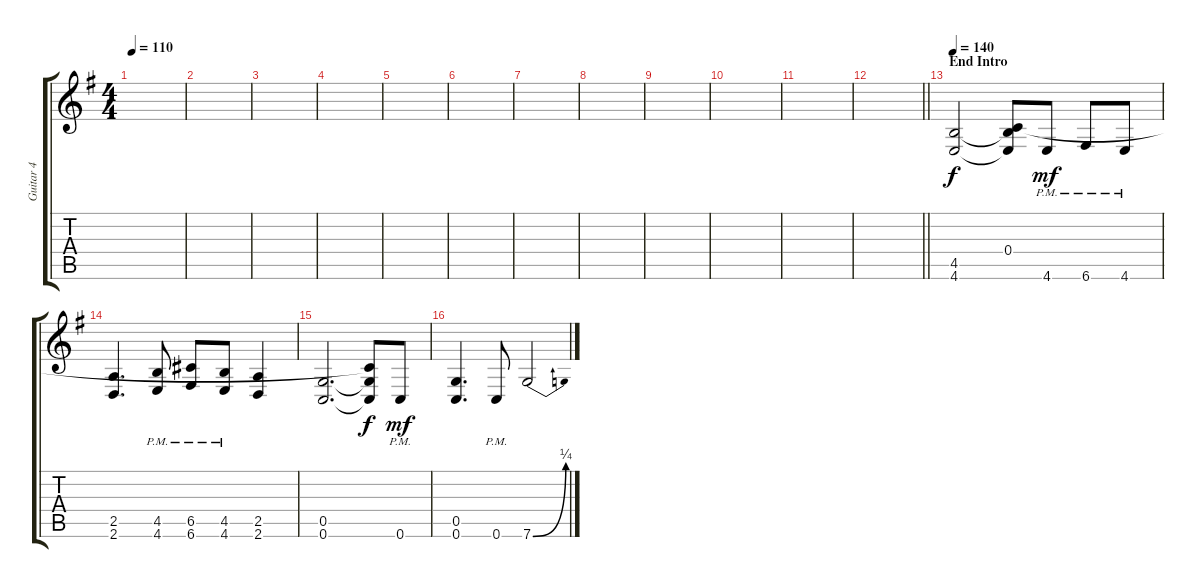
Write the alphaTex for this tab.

\track ("Guitar 4" "Guitar 4") {instrument distortionguitar}
\staff {score tabs}
\tuning (D4 A3 F3 C3 G2 C2) {hide}
\ts (4 4)
\tempo 110
\clef g2
\ks g
|
|
|
|
|
|
|
|
|
|
|
\barLineRight lightlight
|
\section ("" "End Intro")
\tempo 140
(4.5 4.6).2 (0.4 4.5{t} 4.6{t}).8{dy f} 4.6{pm}.8{dy mf} 6.6{pm}.8 4.6{pm}.8 |
(2.5 2.6).4{d} (4.5{pm} 4.6{pm}).8 (6.5{pm} 6.6{pm}).8 (4.5{pm} 4.6{pm}).8 (2.5 2.6).4 |
(0.5 0.6).2{d} (0.4{t} 0.5{t} 0.6{t}).8{dy f} 0.6{pm}.8{dy mf} |
(0.5 0.6).4{d} 0.6{pm}.8 7.6{be (bend 0 0 60 1)}.2
